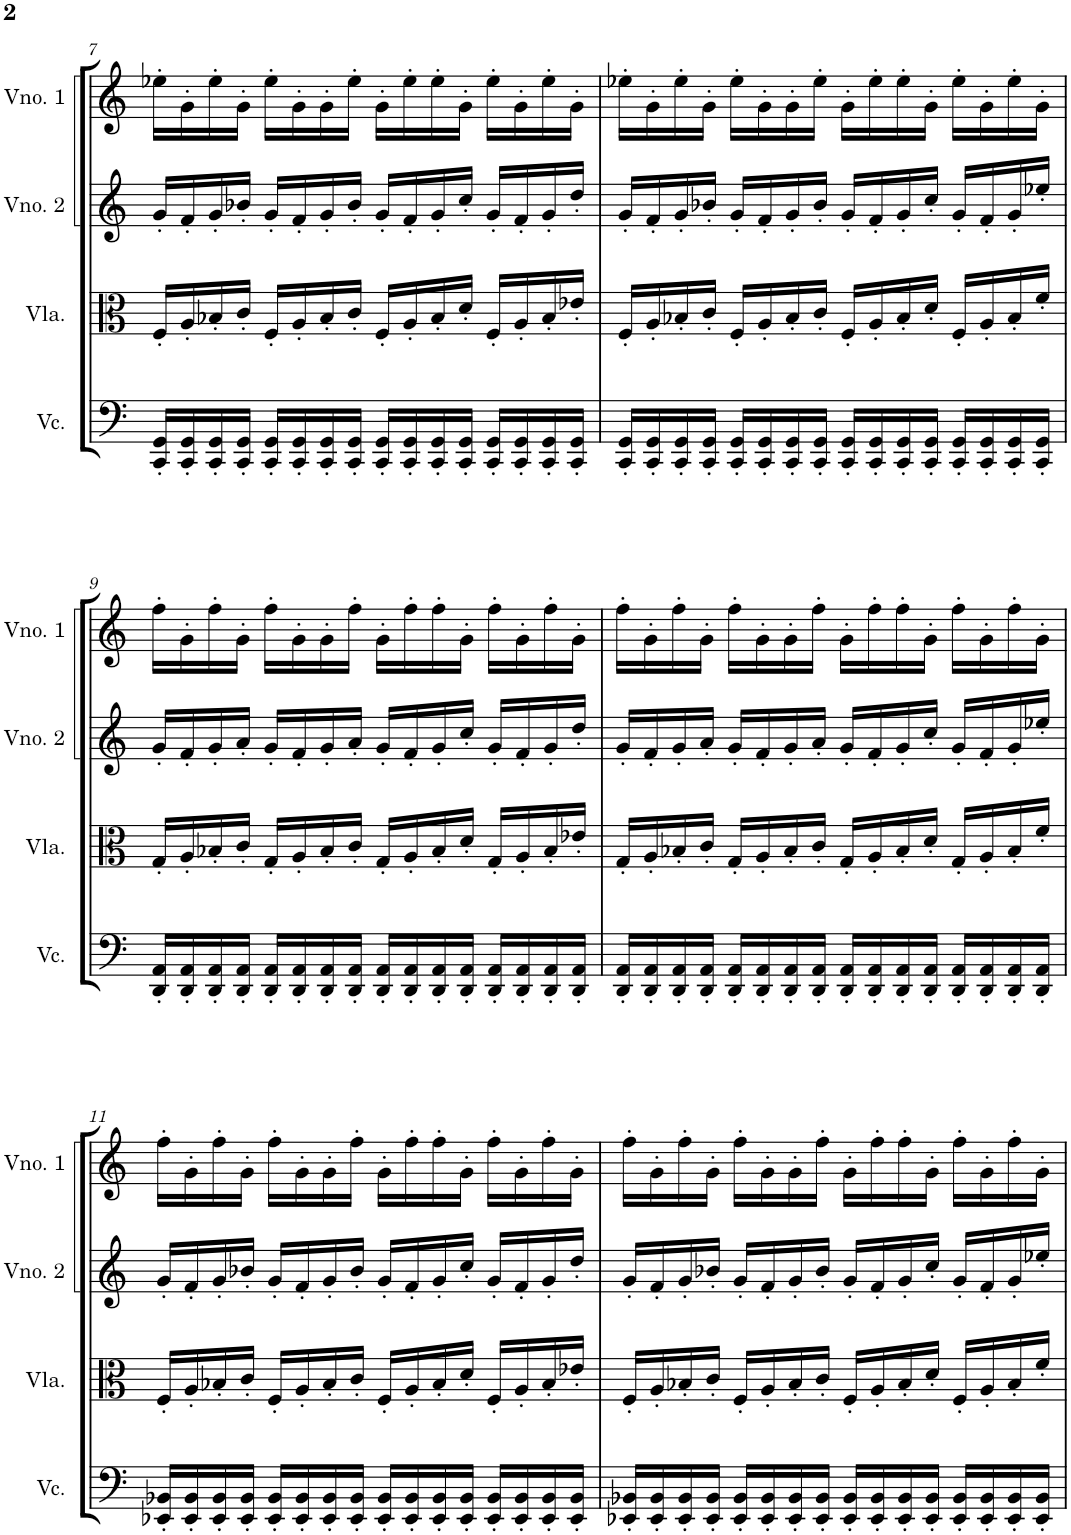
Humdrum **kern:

**kern	**kern	**kern	**kern
*part4	*part3	*part2	*part1
*staff4	*staff3	*staff2	*staff1
*I"Violoncelo	*I"Viola	*I"Violino 2	*I"Violino 1
*I'Vc.	*I'Vla.	*I'Vno. 2	*I'Vno. 1
!!LO:PB:g=z
*clefF4	*clefC3	*clefG2	*clefG2
*k[]	*k[]	*k[]	*k[]
*M4/4	*M4/4	*M4/4	*M4/4
=7	=7	=7	=7
16CC/' 16GG/'LL	16F'/LL	16g'/LL	16ee-X'\LL
16CC/' 16GG/'	16A'/	16f'/	16g'\
16CC/' 16GG/'	16B-X'/	16g'/	16ee-'\
16CC/' 16GG/'JJ	16c'/JJ	16b-X'/JJ	16g'\JJ
16CC/' 16GG/'LL	16F'/LL	16g'/LL	16ee-'\LL
16CC/' 16GG/'	16A'/	16f'/	16g'\
16CC/' 16GG/'	16B-'/	16g'/	16g'\
16CC/' 16GG/'JJ	16c'/JJ	16b-'/JJ	16ee-'\JJ
16CC/' 16GG/'LL	16F'/LL	16g'/LL	16g'\LL
16CC/' 16GG/'	16A'/	16f'/	16ee-'\
16CC/' 16GG/'	16B-'/	16g'/	16ee-'\
16CC/' 16GG/'JJ	16d'/JJ	16cc'/JJ	16g'\JJ
16CC/' 16GG/'LL	16F'/LL	16g'/LL	16ee-'\LL
16CC/' 16GG/'	16A'/	16f'/	16g'\
16CC/' 16GG/'	16B-'/	16g'/	16ee-'\
16CC/' 16GG/'JJ	16e-X'/JJ	16dd'/JJ	16g'\JJ
=8	=8	=8	=8
16CC/' 16GG/'LL	16F'/LL	16g'/LL	16ee-X'\LL
16CC/' 16GG/'	16A'/	16f'/	16g'\
16CC/' 16GG/'	16B-X'/	16g'/	16ee-'\
16CC/' 16GG/'JJ	16c'/JJ	16b-X'/JJ	16g'\JJ
16CC/' 16GG/'LL	16F'/LL	16g'/LL	16ee-'\LL
16CC/' 16GG/'	16A'/	16f'/	16g'\
16CC/' 16GG/'	16B-'/	16g'/	16g'\
16CC/' 16GG/'JJ	16c'/JJ	16b-'/JJ	16ee-'\JJ
16CC/' 16GG/'LL	16F'/LL	16g'/LL	16g'\LL
16CC/' 16GG/'	16A'/	16f'/	16ee-'\
16CC/' 16GG/'	16B-'/	16g'/	16ee-'\
16CC/' 16GG/'JJ	16d'/JJ	16cc'/JJ	16g'\JJ
16CC/' 16GG/'LL	16F'/LL	16g'/LL	16ee-'\LL
16CC/' 16GG/'	16A'/	16f'/	16g'\
16CC/' 16GG/'	16B-'/	16g'/	16ee-'\
16CC/' 16GG/'JJ	16f'/JJ	16ee-X'/JJ	16g'\JJ
!!LO:LB:g=z
=9	=9	=9	=9
16DD/' 16AA/'LL	16G'/LL	16g'/LL	16ff'\LL
16DD/' 16AA/'	16A'/	16f'/	16g'\
16DD/' 16AA/'	16B-X'/	16g'/	16ff'\
16DD/' 16AA/'JJ	16c'/JJ	16a'/JJ	16g'\JJ
16DD/' 16AA/'LL	16G'/LL	16g'/LL	16ff'\LL
16DD/' 16AA/'	16A'/	16f'/	16g'\
16DD/' 16AA/'	16B-'/	16g'/	16g'\
16DD/' 16AA/'JJ	16c'/JJ	16a'/JJ	16ff'\JJ
16DD/' 16AA/'LL	16G'/LL	16g'/LL	16g'\LL
16DD/' 16AA/'	16A'/	16f'/	16ff'\
16DD/' 16AA/'	16B-'/	16g'/	16ff'\
16DD/' 16AA/'JJ	16d'/JJ	16cc'/JJ	16g'\JJ
16DD/' 16AA/'LL	16G'/LL	16g'/LL	16ff'\LL
16DD/' 16AA/'	16A'/	16f'/	16g'\
16DD/' 16AA/'	16B-'/	16g'/	16ff'\
16DD/' 16AA/'JJ	16e-X'/JJ	16dd'/JJ	16g'\JJ
=10	=10	=10	=10
16DD/' 16AA/'LL	16G'/LL	16g'/LL	16ff'\LL
16DD/' 16AA/'	16A'/	16f'/	16g'\
16DD/' 16AA/'	16B-X'/	16g'/	16ff'\
16DD/' 16AA/'JJ	16c'/JJ	16a'/JJ	16g'\JJ
16DD/' 16AA/'LL	16G'/LL	16g'/LL	16ff'\LL
16DD/' 16AA/'	16A'/	16f'/	16g'\
16DD/' 16AA/'	16B-'/	16g'/	16g'\
16DD/' 16AA/'JJ	16c'/JJ	16a'/JJ	16ff'\JJ
16DD/' 16AA/'LL	16G'/LL	16g'/LL	16g'\LL
16DD/' 16AA/'	16A'/	16f'/	16ff'\
16DD/' 16AA/'	16B-'/	16g'/	16ff'\
16DD/' 16AA/'JJ	16d'/JJ	16cc'/JJ	16g'\JJ
16DD/' 16AA/'LL	16G'/LL	16g'/LL	16ff'\LL
16DD/' 16AA/'	16A'/	16f'/	16g'\
16DD/' 16AA/'	16B-'/	16g'/	16ff'\
16DD/' 16AA/'JJ	16f'/JJ	16ee-X'/JJ	16g'\JJ
!!LO:LB:g=z
=11	=11	=11	=11
16EE-X/' 16BB-X/'LL	16F'/LL	16g'/LL	16ff'\LL
16EE-/' 16BB-/'	16A'/	16f'/	16g'\
16EE-/' 16BB-/'	16B-X'/	16g'/	16ff'\
16EE-/' 16BB-/'JJ	16c'/JJ	16b-X'/JJ	16g'\JJ
16EE-/' 16BB-/'LL	16F'/LL	16g'/LL	16ff'\LL
16EE-/' 16BB-/'	16A'/	16f'/	16g'\
16EE-/' 16BB-/'	16B-'/	16g'/	16g'\
16EE-/' 16BB-/'JJ	16c'/JJ	16b-'/JJ	16ff'\JJ
16EE-/' 16BB-/'LL	16F'/LL	16g'/LL	16g'\LL
16EE-/' 16BB-/'	16A'/	16f'/	16ff'\
16EE-/' 16BB-/'	16B-'/	16g'/	16ff'\
16EE-/' 16BB-/'JJ	16d'/JJ	16cc'/JJ	16g'\JJ
16EE-/' 16BB-/'LL	16F'/LL	16g'/LL	16ff'\LL
16EE-/' 16BB-/'	16A'/	16f'/	16g'\
16EE-/' 16BB-/'	16B-'/	16g'/	16ff'\
16EE-/' 16BB-/'JJ	16e-X'/JJ	16dd'/JJ	16g'\JJ
=12	=12	=12	=12
16EE-X/' 16BB-X/'LL	16F'/LL	16g'/LL	16ff'\LL
16EE-/' 16BB-/'	16A'/	16f'/	16g'\
16EE-/' 16BB-/'	16B-X'/	16g'/	16ff'\
16EE-/' 16BB-/'JJ	16c'/JJ	16b-X'/JJ	16g'\JJ
16EE-/' 16BB-/'LL	16F'/LL	16g'/LL	16ff'\LL
16EE-/' 16BB-/'	16A'/	16f'/	16g'\
16EE-/' 16BB-/'	16B-'/	16g'/	16g'\
16EE-/' 16BB-/'JJ	16c'/JJ	16b-'/JJ	16ff'\JJ
16EE-/' 16BB-/'LL	16F'/LL	16g'/LL	16g'\LL
16EE-/' 16BB-/'	16A'/	16f'/	16ff'\
16EE-/' 16BB-/'	16B-'/	16g'/	16ff'\
16EE-/' 16BB-/'JJ	16d'/JJ	16cc'/JJ	16g'\JJ
16EE-/' 16BB-/'LL	16F'/LL	16g'/LL	16ff'\LL
16EE-/' 16BB-/'	16A'/	16f'/	16g'\
16EE-/' 16BB-/'	16B-'/	16g'/	16ff'\
16EE-/' 16BB-/'JJ	16f'/JJ	16ee-X'/JJ	16g'\JJ
=	=	=	=
*-	*-	*-	*-
